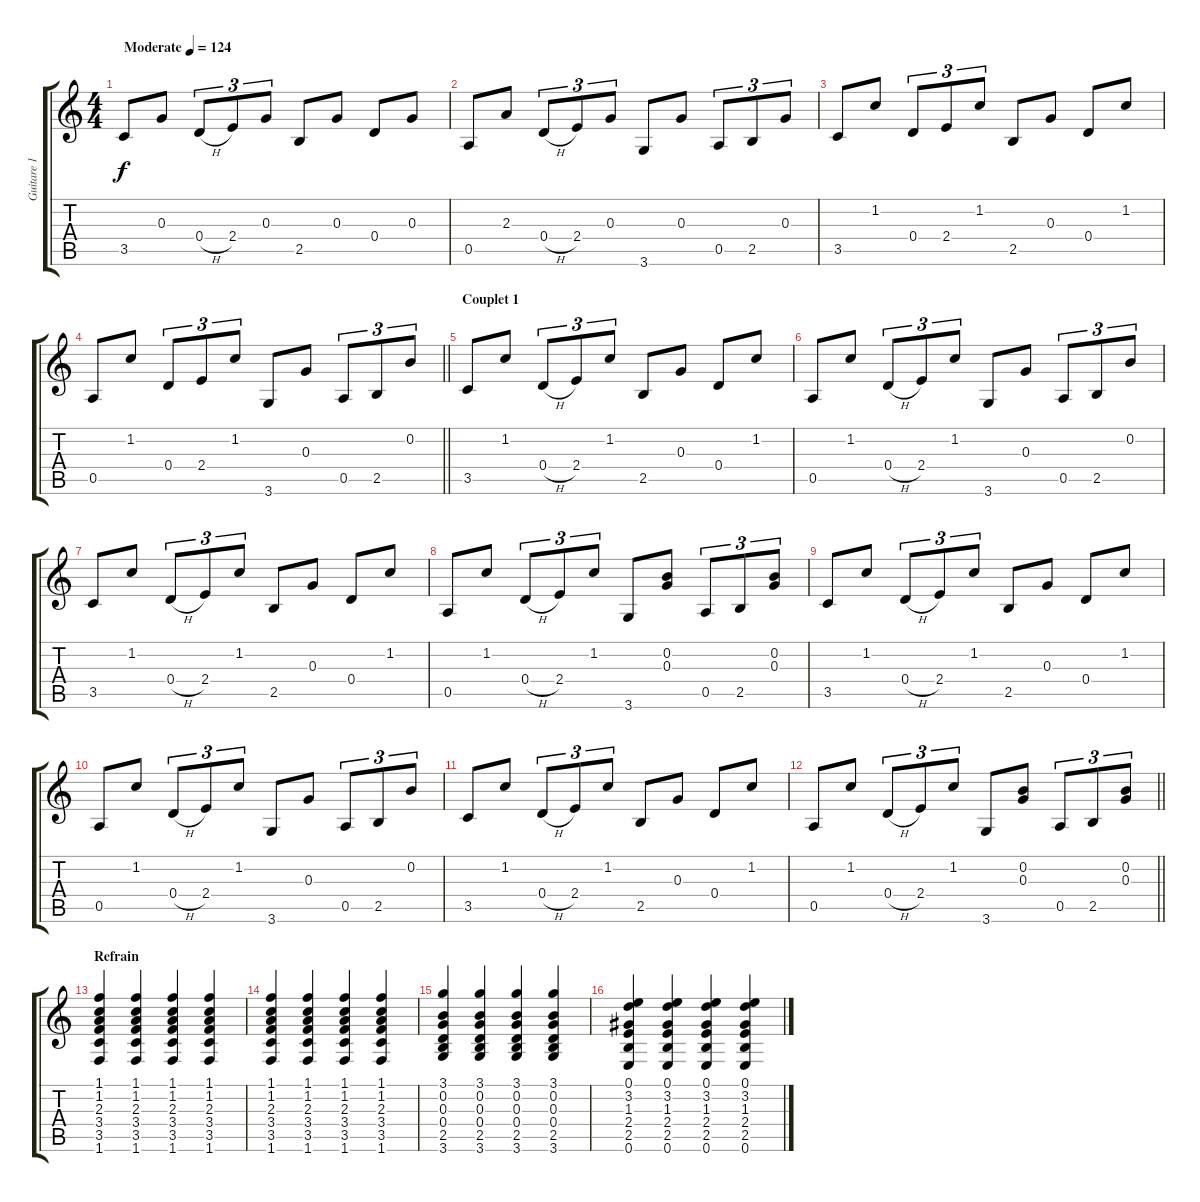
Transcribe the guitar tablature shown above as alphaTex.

\track ("Guitare 1" "Guitare 1") {instrument acousticguitarsteel}
\staff {score tabs}
\tuning (E4 B3 G3 D3 A2 E2) {hide}
\ts (4 4)
\tempo (124 "Moderate")
\clef g2
\ks c
3.5.8{dy f instrument acousticguitarsteel} 0.3.8 0.4{h}.8{tu (3 2)} 2.4.8{tu (3 2)} 0.3.8{tu (3 2)} 2.5.8 0.3.8 0.4.8 0.3.8 |
0.5.8 2.3.8 0.4{h}.8{tu (3 2)} 2.4.8{tu (3 2)} 0.3.8{tu (3 2)} 3.6.8 0.3.8 0.5.8{tu (3 2)} 2.5.8{tu (3 2)} 0.3.8{tu (3 2)} |
3.5.8 1.2.8 0.4.8{tu (3 2)} 2.4.8{tu (3 2)} 1.2.8{tu (3 2)} 2.5.8 0.3.8 0.4.8 1.2.8 |
\barLineRight lightlight
0.5.8 1.2.8 0.4.8{tu (3 2)} 2.4.8{tu (3 2)} 1.2.8{tu (3 2)} 3.6.8 0.3.8 0.5.8{tu (3 2)} 2.5.8{tu (3 2)} 0.2.8{tu (3 2)} |
\section ("" "Couplet 1")
3.5.8 1.2.8 0.4{h}.8{tu (3 2)} 2.4.8{tu (3 2)} 1.2.8{tu (3 2)} 2.5.8 0.3.8 0.4.8 1.2.8 |
0.5.8 1.2.8 0.4{h}.8{tu (3 2)} 2.4.8{tu (3 2)} 1.2.8{tu (3 2)} 3.6.8 0.3.8 0.5.8{tu (3 2)} 2.5.8{tu (3 2)} 0.2.8{tu (3 2)} |
3.5.8 1.2.8 0.4{h}.8{tu (3 2)} 2.4.8{tu (3 2)} 1.2.8{tu (3 2)} 2.5.8 0.3.8 0.4.8 1.2.8 |
0.5.8 1.2.8 0.4{h}.8{tu (3 2)} 2.4.8{tu (3 2)} 1.2.8{tu (3 2)} 3.6.8 (0.2 0.3).8 0.5.8{tu (3 2)} 2.5.8{tu (3 2)} (0.2 0.3).8{tu (3 2)} |
3.5.8 1.2.8 0.4{h}.8{tu (3 2)} 2.4.8{tu (3 2)} 1.2.8{tu (3 2)} 2.5.8 0.3.8 0.4.8 1.2.8 |
0.5.8 1.2.8 0.4{h}.8{tu (3 2)} 2.4.8{tu (3 2)} 1.2.8{tu (3 2)} 3.6.8 0.3.8 0.5.8{tu (3 2)} 2.5.8{tu (3 2)} 0.2.8{tu (3 2)} |
3.5.8 1.2.8 0.4{h}.8{tu (3 2)} 2.4.8{tu (3 2)} 1.2.8{tu (3 2)} 2.5.8 0.3.8 0.4.8 1.2.8 |
\barLineRight lightlight
0.5.8 1.2.8 0.4{h}.8{tu (3 2)} 2.4.8{tu (3 2)} 1.2.8{tu (3 2)} 3.6.8 (0.2 0.3).8 0.5.8{tu (3 2)} 2.5.8{tu (3 2)} (0.2 0.3).8{tu (3 2)} |
\section ("" "Refrain")
(1.1 1.2 2.3 3.4 3.5 1.6).4{volume 9} (1.1 1.2 2.3 3.4 3.5 1.6).4 (1.1 1.2 2.3 3.4 3.5 1.6).4 (1.1 1.2 2.3 3.4 3.5 1.6).4 |
(1.1 1.2 2.3 3.4 3.5 1.6).4 (1.1 1.2 2.3 3.4 3.5 1.6).4 (1.1 1.2 2.3 3.4 3.5 1.6).4 (1.1 1.2 2.3 3.4 3.5 1.6).4 |
(3.1 0.2 0.3 0.4 2.5 3.6).4 (3.1 0.2 0.3 0.4 2.5 3.6).4 (3.1 0.2 0.3 0.4 2.5 3.6).4 (3.1 0.2 0.3 0.4 2.5 3.6).4 |
(0.1 3.2 1.3 2.4 2.5 0.6).4 (0.1 3.2 1.3 2.4 2.5 0.6).4 (0.1 3.2 1.3 2.4 2.5 0.6).4 (0.1 3.2 1.3 2.4 2.5 0.6).4
